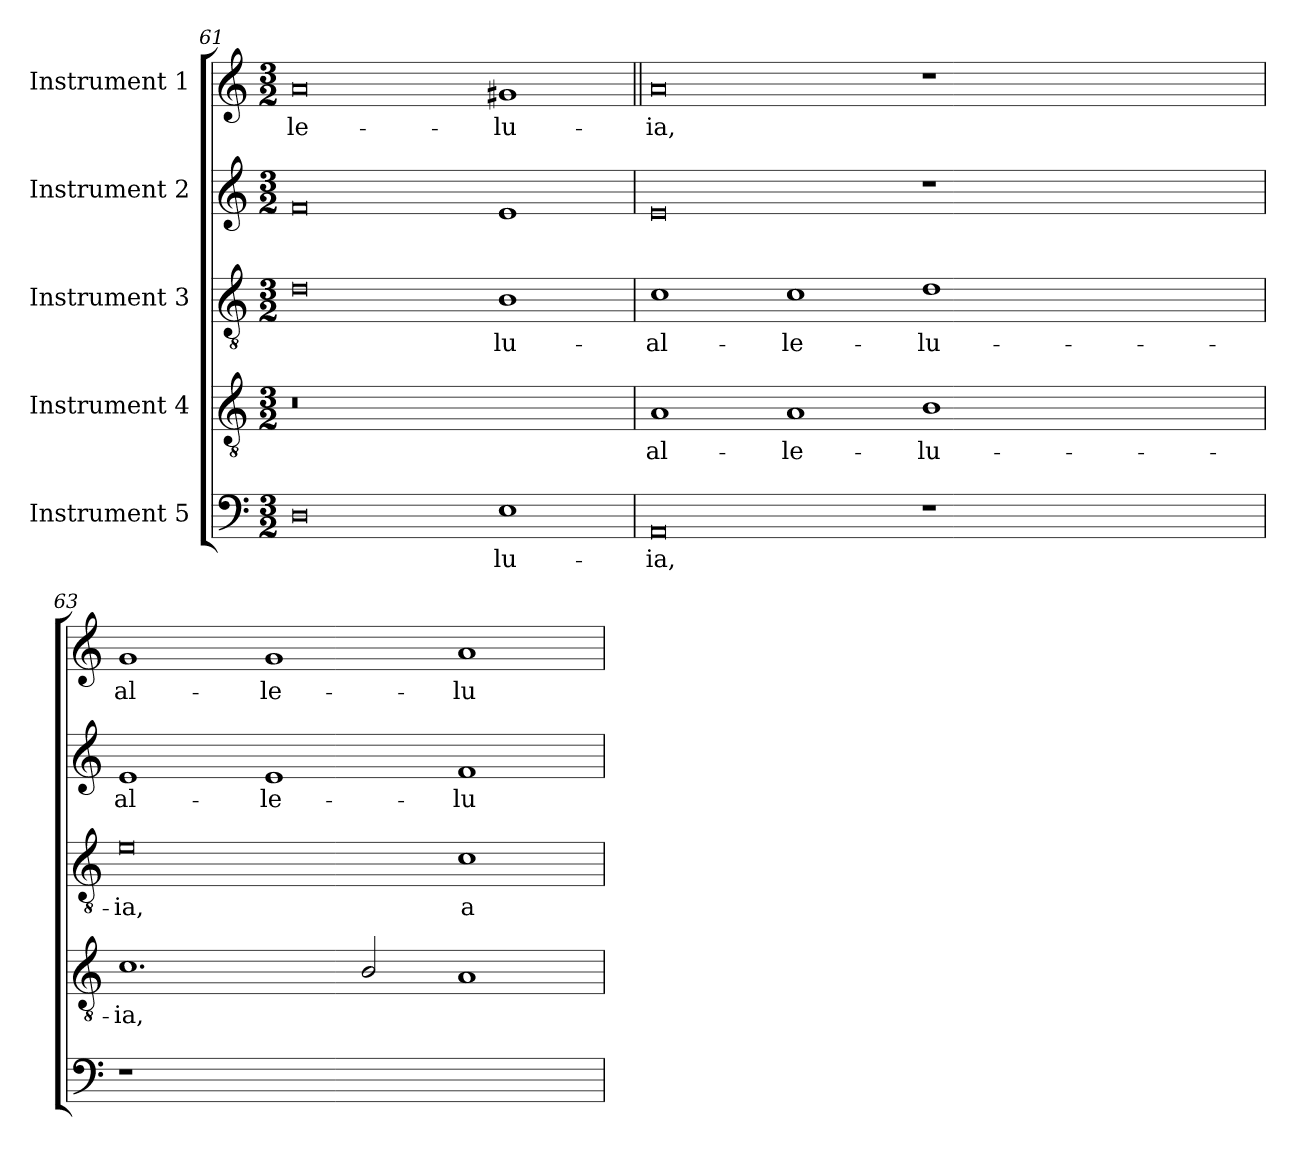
**kern	**text	**kern	**text	**kern	**text	**kern	**text	**kern	**text
*part5	*part5	*part4	*part4	*part3	*part3	*part2	*part2	*part1	*part1
*staff5	*staff5	*staff4	*staff4	*staff3	*staff3	*staff2	*staff2	*staff1	*staff1
*I"Instrument 5	*	*I"Instrument 4	*	*I"Instrument 3	*	*I"Instrument 2	*	*I"Instrument 1	*
*clefF4	*	*clefGv2	*	*clefGv2	*	*clefG2	*	*clefG2	*
*M3/2	*	*M3/2	*	*M3/2	*	*M3/2	*	*M3/2	*
=61	=61	=61	=61	=61	=61	=61	=61	=61	=61
!	!	!	!	!	!	!	!	!	!LO:LY:b:cj
0D	.	0.r	.	0d	.	0f	.	0a	-le-
!	!LO:LY:b:cj	!	!	!	!LO:LY:b:cj	!	!	!	!LO:LY:b:cj
1E	-lu-	.	.	1B	-lu-	1e	.	1g#X	-lu-
=62	=62||	=62	=62||	=62	=62||	=62	=62||	=62||	=62||
!	!LO:LY:b:cj	!	!LO:LY:b:cj	!	!LO:LY:b:cj	!	!	!	!LO:LY:b:cj
0AA	-ia,	1A	al-	1c	-al-	0e	.	0a	-ia,
!	!	!	!LO:LY:b:cj	!	!LO:LY:b:cj	!	!	!	!
.	.	1A	-le-	1c	-le-	.	.	.	.
!LO:N:vis=1	!	!	!LO:LY:b:cj	!	!LO:LY:b:cj	!LO:N:vis=1	!	!LO:N:vis=1	!
0.r	.	1B	-lu-	1d	-lu-	0.r	.	0.r	.
.	.	0ryy	.	0ryy	.	.	.	.	.
=63	=63	=63	=63	=63	=63	=63	=63	=63	=63
!LO:N:vis=1	!	!	!LO:LY:b:cj	!	!LO:LY:b:cj	!	!LO:LY:b:cj	!	!LO:LY:b:cj
1.r	.	1.c	-ia,	0e	-ia,	1e	al-	1g	al-
!	!	!	!	!	!	!	!LO:LY:b:cj	!	!LO:LY:b:cj
.	.	.	.	.	.	1e	-le-	1g	-le-
1.ryy	.	2B/	.	.	.	.	.	.	.
!	!	!	!	!	!LO:LY:b:rj	!	!LO:LY:b:cj	!	!LO:LY:b:cj
.	.	1A	.	1c	a-	1f	-lu-	1a	-lu-
=	=	=	=	=	=	=	=	=	=
*-	*-	*-	*-	*-	*-	*-	*-	*-	*-
